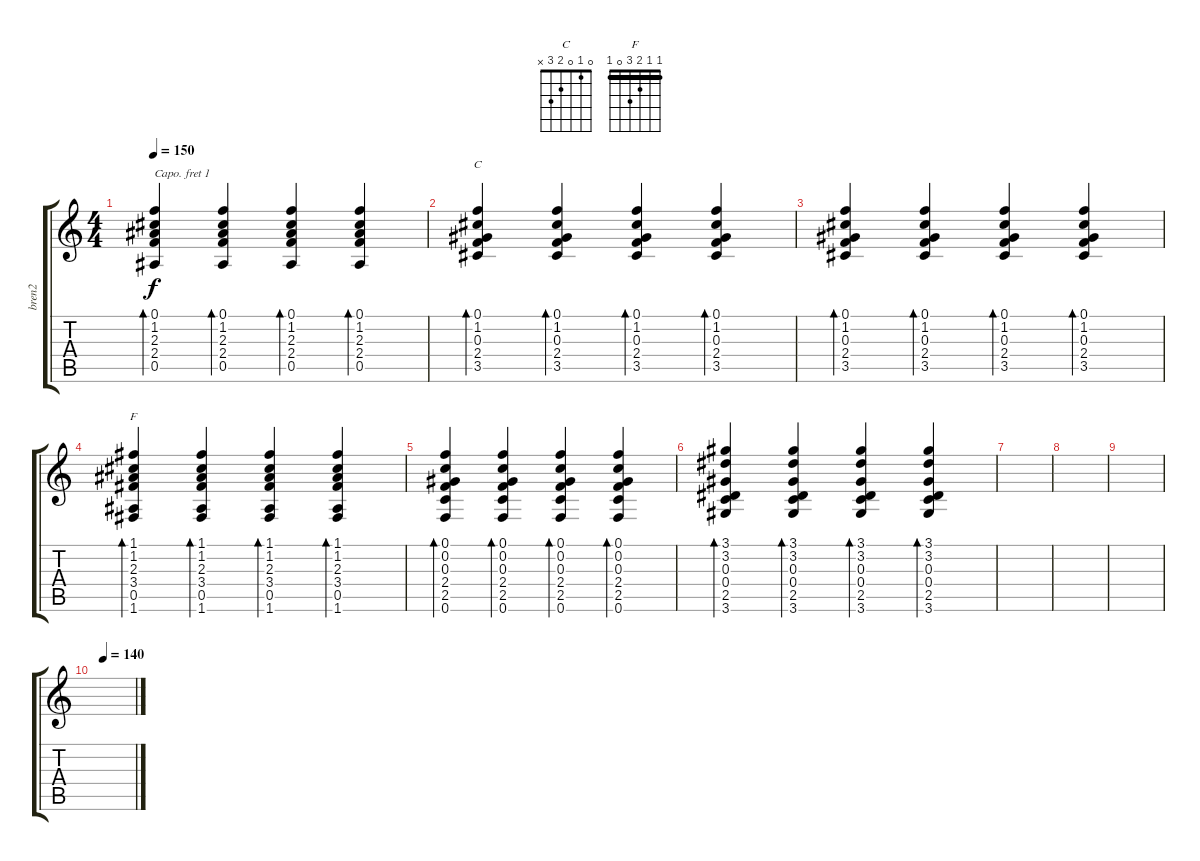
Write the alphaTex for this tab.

\track ("bren2" "bren2") {instrument acousticguitarnylon}
\staff {score tabs}
\capo 1
\tuning (E4 B3 G3 D3 A2 E2) {hide}
\chord ("C" 0 1 0 2 3 x)
\chord ("F" 1 1 2 3 0 1) {barre 1}
\ts (4 4)
\tempo 150
\clef g2
\ks c
(0.1 1.2 2.3 2.4 0.5).4{bd 60 dy f} (0.1 1.2 2.3 2.4 0.5).4{bd 60} (0.1 1.2 2.3 2.4 0.5).4{bd 60} (0.1 1.2 2.3 2.4 0.5).4{bd 60} |
(0.1 1.2 0.3 2.4 3.5).4{bd 60 ch "C"} (0.1 1.2 0.3 2.4 3.5).4{bd 60} (0.1 1.2 0.3 2.4 3.5).4{bd 60} (0.1 1.2 0.3 2.4 3.5).4{bd 60} |
(0.1 1.2 0.3 2.4 3.5).4{bd 60} (0.1 1.2 0.3 2.4 3.5).4{bd 60} (0.1 1.2 0.3 2.4 3.5).4{bd 60} (0.1 1.2 0.3 2.4 3.5).4{bd 60} |
(1.1 1.2 2.3 3.4 0.5 1.6).4{bd 60 ch "F"} (1.1 1.2 2.3 3.4 0.5 1.6).4{bd 60} (1.1 1.2 2.3 3.4 0.5 1.6).4{bd 60} (1.1 1.2 2.3 3.4 0.5 1.6).4{bd 60} |
(0.1 0.2 0.3 2.4 2.5 0.6).4{bd 60} (0.1 0.2 0.3 2.4 2.5 0.6).4{bd 60} (0.1 0.2 0.3 2.4 2.5 0.6).4{bd 60} (0.1 0.2 0.3 2.4 2.5 0.6).4{bd 60} |
(3.1 3.2 0.3 0.4 2.5 3.6).4{bd 60} (3.1 3.2 0.3 0.4 2.5 3.6).4{bd 60} (3.1 3.2 0.3 0.4 2.5 3.6).4{bd 60} (3.1 3.2 0.3 0.4 2.5 3.6).4{bd 60} |
|
|
|
\tempo (140 0.25)
